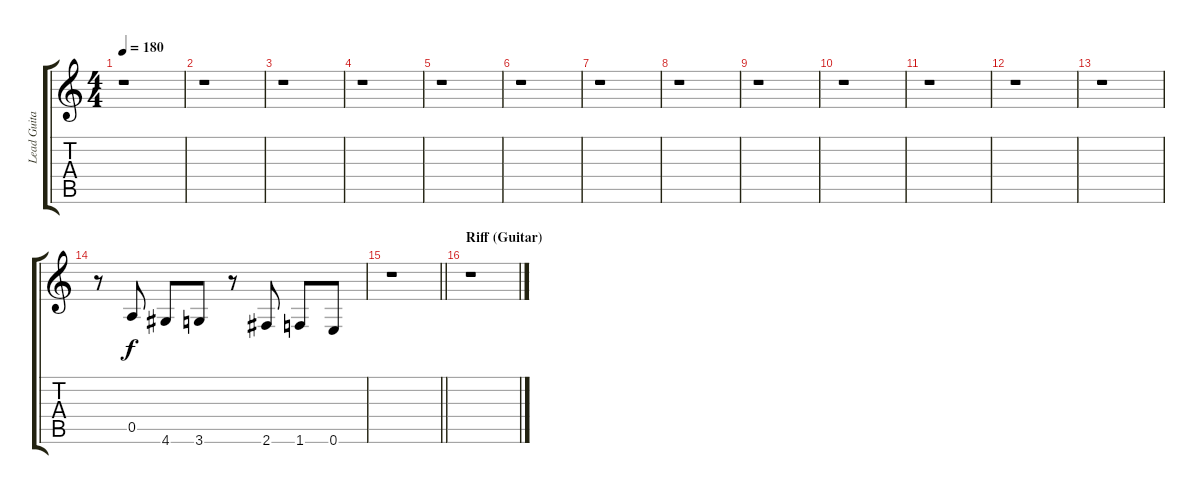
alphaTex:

\track ("Lead Guitar" "Lead Guita") {instrument distortionguitar}
\staff {score tabs}
\tuning (E4 B3 G3 D3 A2 E2) {hide}
\ts (4 4)
\tempo 180
\clef g2
\ks c
r.1{dy f} |
r.1 |
r.1 |
r.1 |
r.1 |
r.1 |
r.1 |
r.1 |
r.1 |
r.1 |
r.1 |
r.1 |
r.1 |
r.8 0.5.8 4.6.8 3.6.8 r.8 2.6.8 1.6.8 0.6.8 |
\barLineRight lightlight
r.1 |
\section ("" "Riff (Guitar)")
r.1
